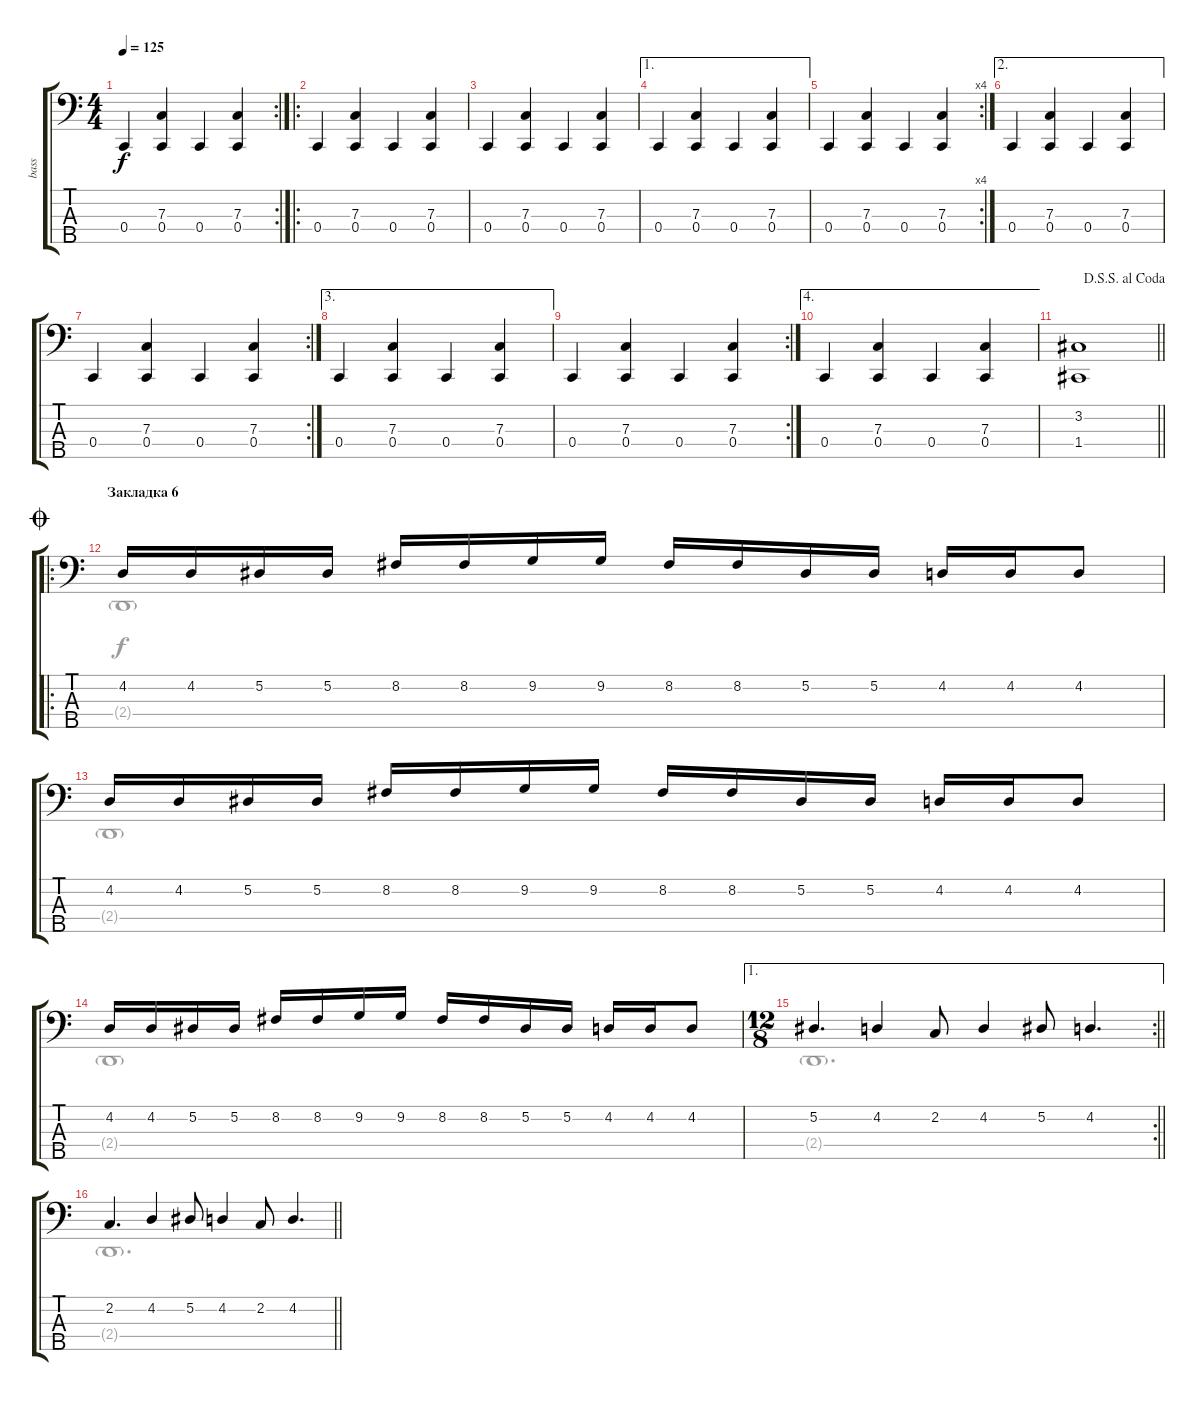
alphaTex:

\track ("bass" "bass") {instrument electricbasspick}
\staff {score tabs}
\tuning (Eb2 Bb1 F1 C1 G0) {hide}
\voice
\rc 2
\ts (4 4)
\tempo 125
\clef f4
\ks c
0.4.4{dy f} (7.3 0.4).4 0.4.4 (7.3 0.4).4 |
\ro
0.4.4 (7.3 0.4).4 0.4.4 (7.3 0.4).4 |
0.4.4 (7.3 0.4).4 0.4.4 (7.3 0.4).4 |
\ae 1
0.4.4 (7.3 0.4).4 0.4.4 (7.3 0.4).4 |
\rc 4
0.4.4 (7.3 0.4).4 0.4.4 (7.3 0.4).4 |
\ae 2
0.4.4 (7.3 0.4).4 0.4.4 (7.3 0.4).4 |
\rc 2
0.4.4 (7.3 0.4).4 0.4.4 (7.3 0.4).4 |
\ae 3
0.4.4 (7.3 0.4).4 0.4.4 (7.3 0.4).4 |
\rc 2
0.4.4 (7.3 0.4).4 0.4.4 (7.3 0.4).4 |
\ae 4
0.4.4 (7.3 0.4).4 0.4.4 (7.3 0.4).4 |
\jump dalsegnosegnoalcoda
\barLineRight lightlight
(3.2 1.4).1 |
\ro
\section ("" "Закладка 6")
\jump coda
4.2.16 4.2.16 5.2.16 5.2.16 8.2.16 8.2.16 9.2.16 9.2.16 8.2.16 8.2.16 5.2.16 5.2.16 4.2.16 4.2.16 4.2.8 |
4.2.16 4.2.16 5.2.16 5.2.16 8.2.16 8.2.16 9.2.16 9.2.16 8.2.16 8.2.16 5.2.16 5.2.16 4.2.16 4.2.16 4.2.8 |
4.2.16 4.2.16 5.2.16 5.2.16 8.2.16 8.2.16 9.2.16 9.2.16 8.2.16 8.2.16 5.2.16 5.2.16 4.2.16 4.2.16 4.2.8 |
\ae 1
\rc 2
\ts (12 8)
\barLineRight lightlight
5.2.4{d} 4.2.4 2.2.8 4.2.4 5.2.8 4.2.4{d} |
\barLineRight lightlight
2.2.4{d} 4.2.4 5.2.8 4.2.4 2.2.8 4.2.4{d}
\voice
\clef f4
\ottava regular
\simile none
\ks c
|
|
|
|
|
|
|
|
|
|
\barLineRight lightlight
|
2.4{g}.1 |
2.4{g}.1 |
2.4{g}.1 |
\barLineRight lightlight
2.4{g}.1{d} |
\barLineRight lightlight
2.4{g}.1{d}
